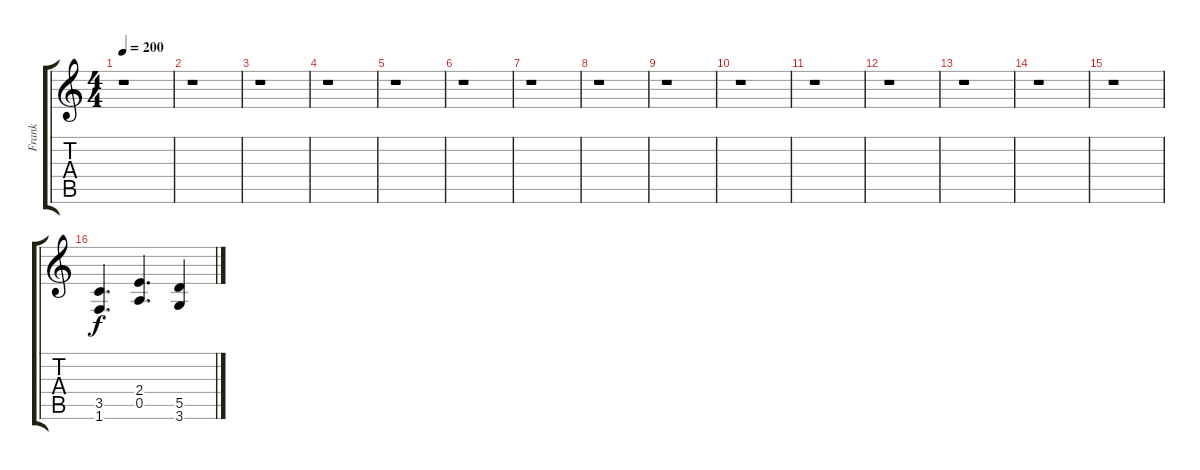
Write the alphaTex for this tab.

\track ("Frank" "Frank") {instrument distortionguitar}
\staff {score tabs}
\tuning (E4 B3 G3 D3 A2 E2) {hide}
\ts (4 4)
\tempo 200
\clef g2
\ks c
r.1{dy f} |
r.1 |
r.1 |
r.1 |
r.1 |
r.1 |
r.1 |
r.1 |
r.1 |
r.1 |
r.1 |
r.1 |
r.1 |
r.1 |
r.1 |
(3.5 1.6).4{d volume 9 instrument distortionguitar} (2.4 0.5).4{d} (5.5 3.6).4
